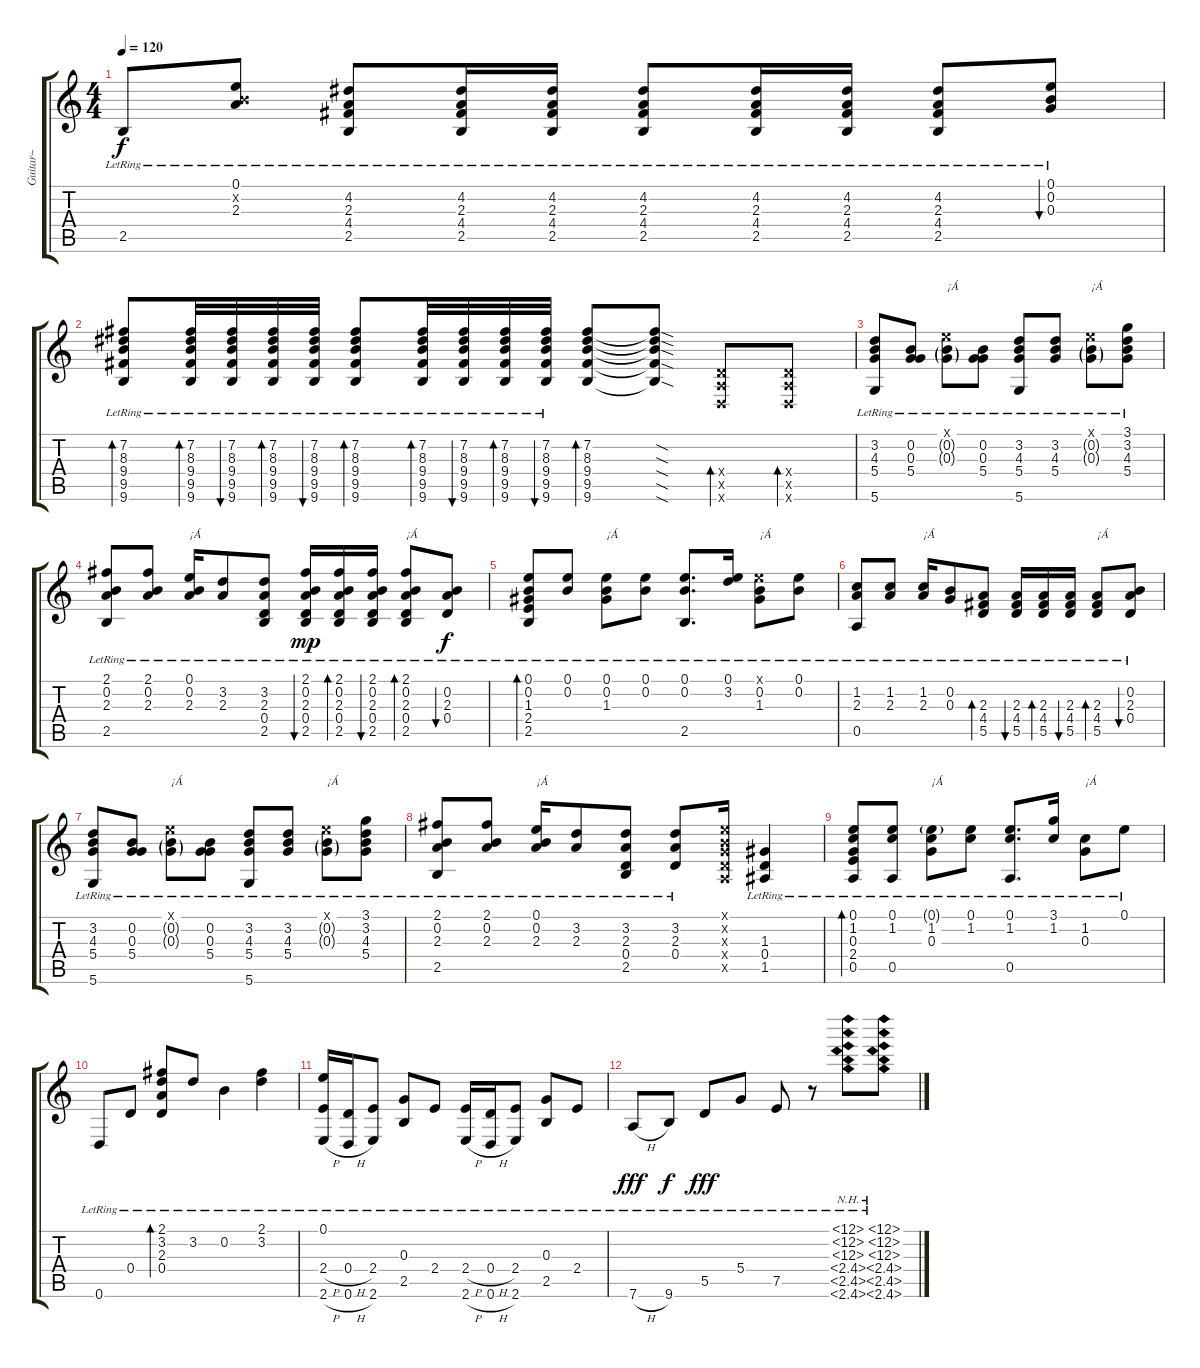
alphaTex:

\track ("Guitar~" "Guitar~") {instrument acousticguitarsteel}
\staff {score tabs}
\tuning (E4 B3 G3 D3 A2 D2) {hide}
\ts (4 4)
\tempo 120
\clef g2
\ks c
2.5{lr}.8{dy f} (0.1{lr} 0.2{x} 2.3{lr}).8 (4.2{lr} 2.3{lr} 4.4{lr} 2.5{lr}).8 (4.2{lr} 2.3{lr} 4.4{lr} 2.5{lr}).16 (4.2{lr} 2.3{lr} 4.4{lr} 2.5{lr}).16 (4.2{lr} 2.3{lr} 4.4{lr} 2.5{lr}).8 (4.2{lr} 2.3{lr} 4.4{lr} 2.5{lr}).16 (4.2{lr} 2.3{lr} 4.4{lr} 2.5{lr}).16 (4.2{lr} 2.3{lr} 4.4{lr} 2.5{lr}).8 (0.1{lr} 0.2{lr} 0.3{lr}).8{bu 120} |
(7.2{lr} 8.3{lr} 9.4{lr} 9.5{lr} 9.6{lr}).8{bd 30} (7.2{lr} 8.3{lr} 9.4{lr} 9.5{lr} 9.6{lr}).32{bd 30} (7.2{lr} 8.3{lr} 9.4{lr} 9.5{lr} 9.6{lr}).32{bu 30} (7.2{lr} 8.3{lr} 9.4{lr} 9.5{lr} 9.6{lr}).32{bd 30} (7.2{lr} 8.3{lr} 9.4{lr} 9.5{lr} 9.6{lr}).32{bu 30} (7.2{lr} 8.3{lr} 9.4{lr} 9.5{lr} 9.6{lr}).8{bd 30} (7.2{lr} 8.3{lr} 9.4{lr} 9.5{lr} 9.6{lr}).32{bd 30} (7.2{lr} 8.3{lr} 9.4{lr} 9.5{lr} 9.6{lr}).32{bu 30} (7.2{lr} 8.3{lr} 9.4{lr} 9.5{lr} 9.6{lr}).32{bd 30} (7.2{lr} 8.3{lr} 9.4{lr} 9.5{lr} 9.6{lr}).32{bu 30} (7.2 8.3 9.4 9.5 9.6).8{bd 30} (7.2{sod t} 8.3{sod t} 9.4{sod t} 9.5{sod t} 9.6{sod t}).8 (0.4{x} 0.5{x} 0.6{x}).8{bd 30} (0.4{x} 0.5{x} 0.6{x}).8{bd 30} |
(3.2{lr} 4.3{lr} 5.4{lr} 5.6{lr}).8 (0.2{lr} 0.3{lr} 5.4{lr}).8 (0.1{x} 0.2{g lr} 0.3{g lr}).8{txt "¡Á"} (0.2{lr} 0.3{lr} 5.4{lr}).8 (3.2{lr} 4.3{lr} 5.4{lr} 5.6{lr}).8 (3.2{lr} 4.3{lr} 5.4{lr}).8 (0.1{x} 0.2{g lr} 0.3{g lr}).8{txt "¡Á"} (3.1{lr} 3.2{lr} 4.3{lr} 5.4{lr}).8 |
(2.1{lr} 0.2{lr} 2.3{lr} 2.5{lr}).8 (2.1{lr} 0.2{lr} 2.3{lr}).8 (0.1{lr} 0.2{lr} 2.3{lr}).16{txt "¡Á"} (3.2{lr} 2.3{lr}).8 (3.2{lr} 2.3{lr} 0.4{lr} 2.5{lr}).8 (2.1{lr} 0.2{lr} 2.3{lr} 0.4{lr} 2.5{lr}).16{bu 60 dy mp} (2.1{lr} 0.2{lr} 2.3{lr} 0.4{lr} 2.5{lr}).16{bd 60} (2.1{lr} 0.2{lr} 2.3{lr} 0.4{lr} 2.5{lr}).16{bu 60} (2.1{lr} 0.2{lr} 2.3{lr} 0.4{lr} 2.5{lr}).8{bd 60 txt "¡Á"} (0.2{lr} 2.3{lr} 0.4{lr}).8{bu 120 dy f} |
(0.1{lr} 0.2{lr} 1.3{lr} 2.4{lr} 2.5{lr}).8{bd 240} (0.1{lr} 0.2{lr}).8 (0.1{lr} 0.2{lr} 1.3{lr}).8{txt "¡Á"} (0.1{lr} 0.2{lr}).8 (0.1{lr} 0.2{lr} 2.5{lr}).8{d} (0.1{lr} 3.2{lr}).16 (0.1{x} 0.2{lr} 1.3{lr}).8{txt "¡Á"} (0.1{lr} 0.2{lr}).8 |
(1.2{lr} 2.3{lr} 0.5{lr}).8 (1.2{lr} 2.3{lr}).8 (1.2{lr} 2.3{lr}).16{txt "¡Á"} (0.2{lr} 0.3{lr}).8 (2.3{lr} 4.4{lr} 5.5{lr}).8{bd 60} (2.3{lr} 4.4{lr} 5.5{lr}).16{bu 60} (2.3{lr} 4.4{lr} 5.5{lr}).16{bd 60} (2.3{lr} 4.4{lr} 5.5{lr}).16{bu 60} (2.3{lr} 4.4{lr} 5.5{lr}).8{bd 60 txt "¡Á"} (0.2{lr} 2.3{lr} 0.4{lr}).8{bu 120} |
(3.2{lr} 4.3{lr} 5.4{lr} 5.6{lr}).8 (0.2{lr} 0.3{lr} 5.4{lr}).8 (0.1{x} 0.2{g lr} 0.3{g lr}).8{txt "¡Á"} (0.2{lr} 0.3{lr} 5.4{lr}).8 (3.2{lr} 4.3{lr} 5.4{lr} 5.6{lr}).8 (3.2{lr} 4.3{lr} 5.4{lr}).8 (0.1{x} 0.2{g lr} 0.3{g lr}).8{txt "¡Á"} (3.1{lr} 3.2{lr} 4.3{lr} 5.4{lr}).8 |
(2.1{lr} 0.2{lr} 2.3{lr} 2.5{lr}).8 (2.1{lr} 0.2{lr} 2.3{lr}).8 (0.1{lr} 0.2{lr} 2.3{lr}).16{txt "¡Á"} (3.2{lr} 2.3{lr}).8 (3.2{lr} 2.3{lr} 0.4{lr} 2.5{lr}).8 (3.2{lr} 2.3{lr} 0.4{lr}).8 (0.1{x} 0.2{x} 0.3{x} 0.4{x} 0.5{x}).16 (1.3{lr} 0.4{lr} 1.5{lr}).4 |
(0.1{lr} 1.2{lr} 0.3{lr} 2.4{lr} 0.5{lr}).8{bd 240} (0.1{lr} 1.2{lr} 0.5{lr}).8 (0.1{g lr} 1.2{lr} 0.3{lr}).8{txt "¡Á"} (0.1{lr} 1.2{lr}).8 (0.1{lr} 1.2{lr} 0.5{lr}).8{d} (3.1{lr} 1.2{lr}).16 (1.2{lr} 0.3{lr}).8{txt "¡Á"} 0.1{lr}.8 |
0.6{lr}.8 0.4{lr}.8 (2.1{lr} 3.2{lr} 2.3{lr} 0.4{lr}).8{bd 120} 3.2{lr}.8 0.2{lr}.4 (2.1{lr} 3.2{lr}).4 |
(0.1{lr} 2.4{h lr} 2.6{h lr}).16 (0.4{h lr} 0.6{h lr}).16 (2.4{lr} 2.6{lr}).8 (0.3{lr} 2.5{lr}).8 2.4{lr}.8 (2.4{h lr} 2.6{h lr}).16 (0.4{h lr} 0.6{h lr}).16 (2.4{lr} 2.6{lr}).8 (0.3{lr} 2.5{lr}).8 2.4{lr}.8 |
7.6{h lr}.8{dy fff} 9.6{lr}.8{dy f} 5.5{lr}.8{dy fff} 5.4{lr}.8 7.5{lr}.8 r.8 (12.1{nh lr} 12.2{nh lr} 12.3{nh lr} 2.4{nh lr} 2.5{nh lr} 2.6{nh lr}).8 (12.1{nh lr} 12.2{nh lr} 12.3{nh lr} 2.4{nh lr} 2.5{nh lr} 2.6{nh lr}).8
